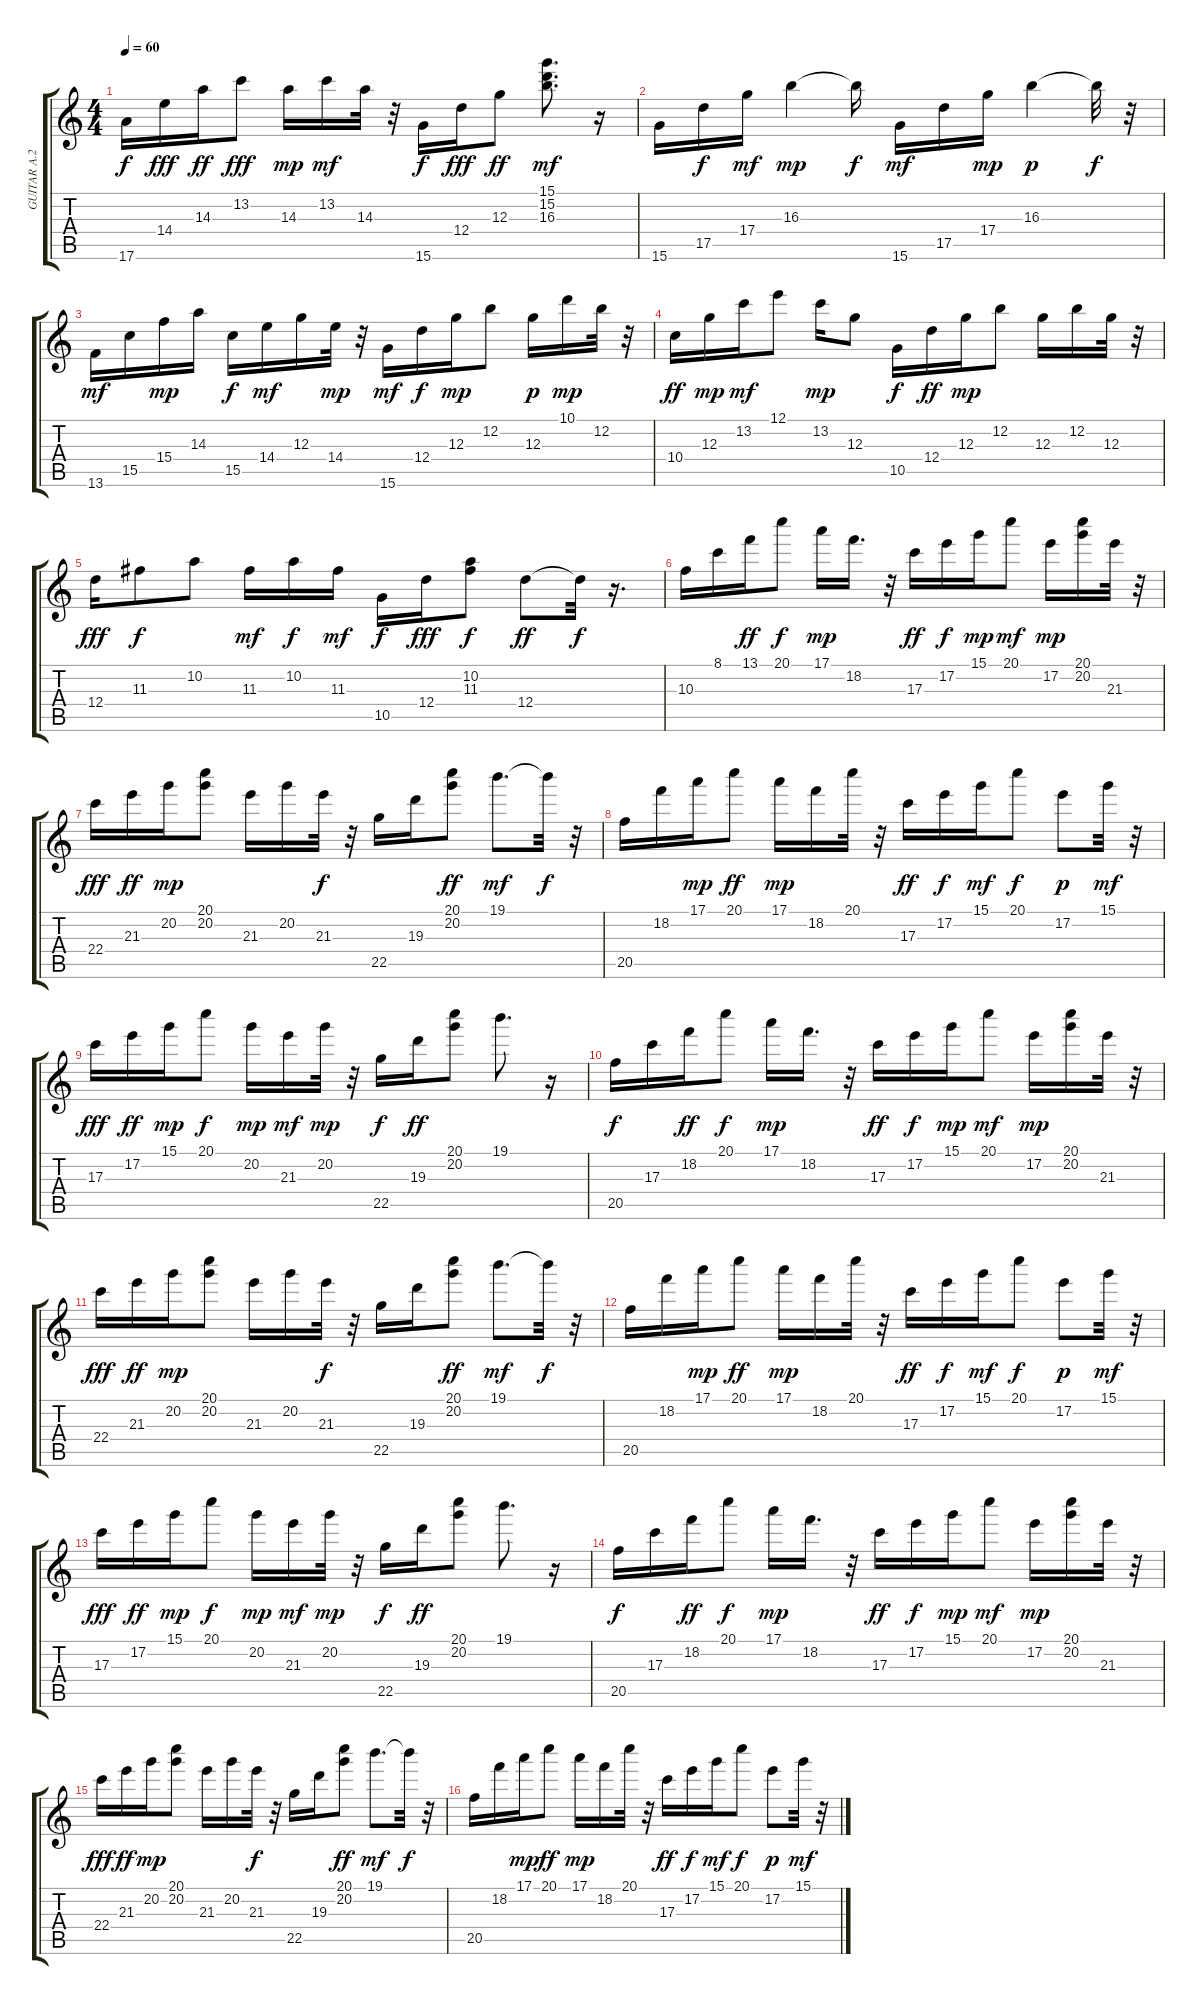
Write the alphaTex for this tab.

\track ("GUITAR A.2          " "GUITAR A.2") {instrument acousticguitarsteel}
\staff {score tabs}
\tuning (E4 B3 G3 D3 A2 E2) {hide}
\ts (4 4)
\tempo 60
\clef g2
\ks c
17.6.16{dy f} 14.4.16{dy fff} 14.3.16{dy ff} 13.2.8{dy fff} 14.3.16{dy mp} 13.2.16{dy mf} 14.3.32 r.32 15.6.16{dy f} 12.4.16{dy fff} 12.3.8{dy ff} (15.1 15.2 16.3).8{d dy mf} r.16 |
15.6.16 17.5.16{dy f} 17.4.16{dy mf} 16.3.4{dy mp} 16.3{t}.16{dy f} 15.6.16{dy mf} 17.5.16 17.4.16{dy mp} 16.3.4{dy p} 16.3{t}.32{dy f} r.32 |
13.6.16{dy mf} 15.5.16 15.4.16{dy mp} 14.3.16 15.5.16{dy f} 14.4.16{dy mf} 12.3.16 14.4.32{dy mp} r.32 15.6.16{dy mf} 12.4.16{dy f} 12.3.16{dy mp} 12.2.8 12.3.16{dy p} 10.1.16{dy mp} 12.2.32 r.32 |
10.4.16{dy ff} 12.3.16{dy mp} 13.2.16{dy mf} 12.1.8 13.2.16{dy mp} 12.3.8 10.5.16{dy f} 12.4.16{dy ff} 12.3.16{dy mp} 12.2.8 12.3.16 12.2.16 12.3.32 r.32 |
12.4.16{dy fff} 11.3.8{dy f} 10.2.8 11.3.16{dy mf} 10.2.16{dy f} 11.3.16{dy mf} 10.5.16{dy f} 12.4.16{dy fff} (10.2 11.3).8{dy f} 12.4.8{dy ff} 12.4{t}.32{dy f} r.16{d} |
10.3.16 8.1.16 13.1.16{dy ff} 20.1.8{dy f} 17.1.16{dy mp} 18.2.16{d} r.32 17.3.16{dy ff} 17.2.16{dy f} 15.1.16{dy mp} 20.1.8{dy mf} 17.2.16{dy mp} (20.1 20.2).16 21.3.32 r.32 |
22.4.16{dy fff} 21.3.16{dy ff} 20.2.16{dy mp} (20.1 20.2).8 21.3.16 20.2.16 21.3.32{dy f} r.32 22.5.16 19.3.16 (20.1 20.2).8{dy ff} 19.1.8{d dy mf} 19.1{t}.32{dy f} r.32 |
20.5.16 18.2.16 17.1.16{dy mp} 20.1.8{dy ff} 17.1.16{dy mp} 18.2.16 20.1.32 r.32 17.3.16{dy ff} 17.2.16{dy f} 15.1.16{dy mf} 20.1.8{dy f} 17.2.8{dy p} 15.1.32{dy mf} r.32 |
17.3.16{dy fff} 17.2.16{dy ff} 15.1.16{dy mp} 20.1.8{dy f} 20.2.16{dy mp} 21.3.16{dy mf} 20.2.32{dy mp} r.32 22.5.16{dy f} 19.3.16{dy ff} (20.1 20.2).8 19.1.8{d} r.16 |
20.5.16{dy f} 17.3.16 18.2.16{dy ff} 20.1.8{dy f} 17.1.16{dy mp} 18.2.16{d} r.32 17.3.16{dy ff} 17.2.16{dy f} 15.1.16{dy mp} 20.1.8{dy mf} 17.2.16{dy mp} (20.1 20.2).16 21.3.32 r.32 |
22.4.16{dy fff} 21.3.16{dy ff} 20.2.16{dy mp} (20.1 20.2).8 21.3.16 20.2.16 21.3.32{dy f} r.32 22.5.16 19.3.16 (20.1 20.2).8{dy ff} 19.1.8{d dy mf} 19.1{t}.32{dy f} r.32 |
20.5.16 18.2.16 17.1.16{dy mp} 20.1.8{dy ff} 17.1.16{dy mp} 18.2.16 20.1.32 r.32 17.3.16{dy ff} 17.2.16{dy f} 15.1.16{dy mf} 20.1.8{dy f} 17.2.8{dy p} 15.1.32{dy mf} r.32 |
17.3.16{dy fff} 17.2.16{dy ff} 15.1.16{dy mp} 20.1.8{dy f} 20.2.16{dy mp} 21.3.16{dy mf} 20.2.32{dy mp} r.32 22.5.16{dy f} 19.3.16{dy ff} (20.1 20.2).8 19.1.8{d} r.16 |
20.5.16{dy f} 17.3.16 18.2.16{dy ff} 20.1.8{dy f} 17.1.16{dy mp} 18.2.16{d} r.32 17.3.16{dy ff} 17.2.16{dy f} 15.1.16{dy mp} 20.1.8{dy mf} 17.2.16{dy mp} (20.1 20.2).16 21.3.32 r.32 |
22.4.16{dy fff} 21.3.16{dy ff} 20.2.16{dy mp} (20.1 20.2).8 21.3.16 20.2.16 21.3.32{dy f} r.32 22.5.16 19.3.16 (20.1 20.2).8{dy ff} 19.1.8{d dy mf} 19.1{t}.32{dy f} r.32 |
20.5.16 18.2.16 17.1.16{dy mp} 20.1.8{dy ff} 17.1.16{dy mp} 18.2.16 20.1.32 r.32 17.3.16{dy ff} 17.2.16{dy f} 15.1.16{dy mf} 20.1.8{dy f} 17.2.8{dy p} 15.1.32{dy mf} r.32
